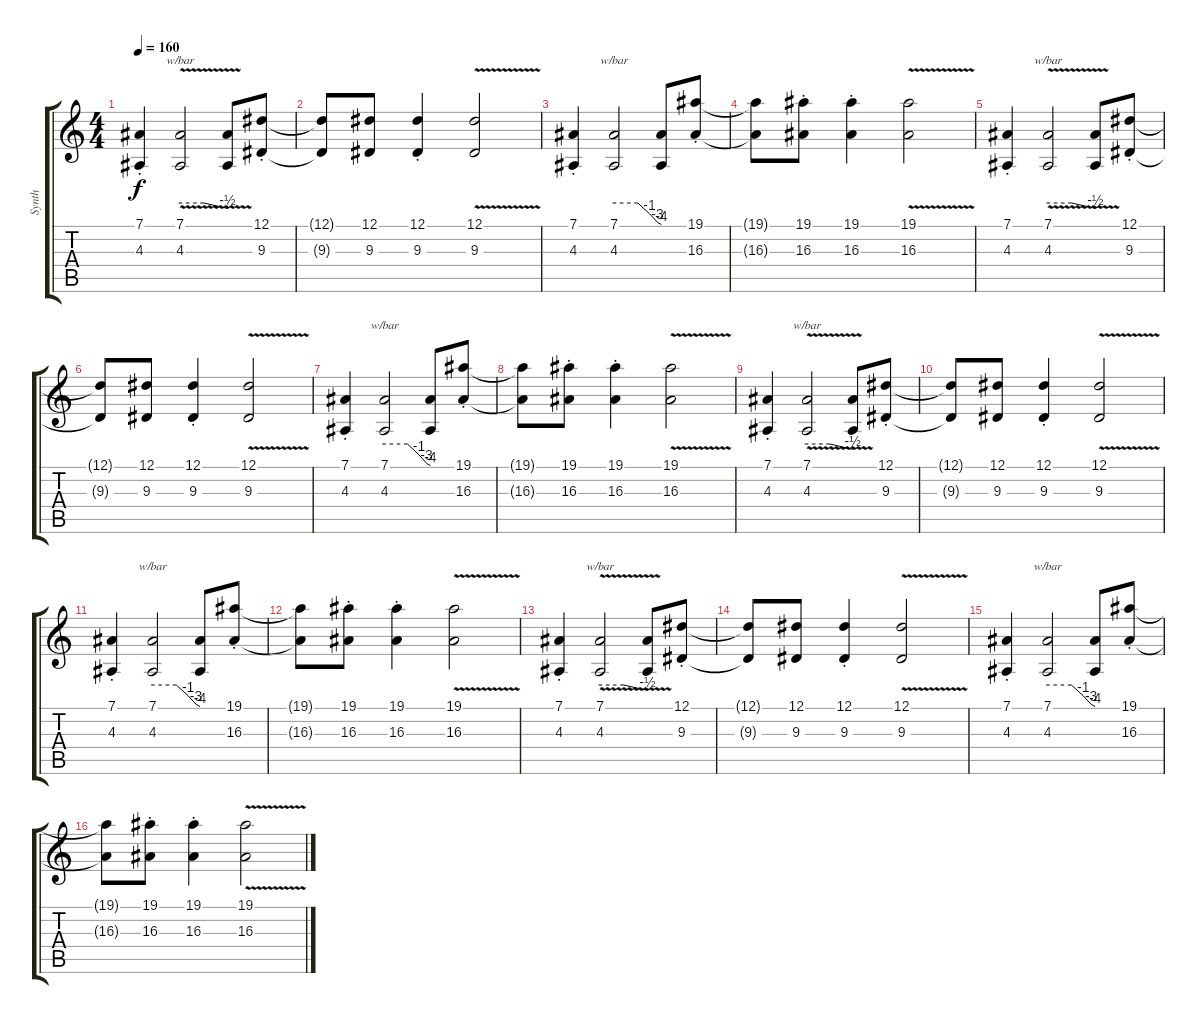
\track ("Synth" "Synth") {instrument acousticgrandpiano}
\staff {score tabs}
\tuning (Eb4 Bb3 Gb3 Db3 Ab2 Db2) {hide}
\ts (4 4)
\tempo 160
\clef g2
\ks c
(7.1{st} 4.3{st}).4{dy f} (7.1{v} 4.3{v}).2{tbe (custom default 0 0 30 0 60 -2)} (7.1{t} 4.3{t}).8 (12.1{st} 9.3{st}).8 |
(12.1{t} 9.3{t}).8 (12.1 9.3).8 (12.1{st} 9.3{st}).4 (12.1{v} 9.3{v}).2 |
(7.1{st} 4.3{st}).4 (7.1 4.3).2{tbe (custom default 0 0 30 0 45 -4 55 -12 60 -16)} (7.1{t} 4.3{t}).8 (19.1{st} 16.3{st}).8 |
(19.1{t} 16.3{t}).8 (19.1{st} 16.3{st}).8 (19.1{st} 16.3{st}).4 (19.1{v} 16.3{v}).2 |
(7.1{st} 4.3{st}).4 (7.1{v} 4.3{v}).2{tbe (custom default 0 0 30 0 60 -2)} (7.1{t} 4.3{t}).8 (12.1{st} 9.3{st}).8 |
(12.1{t} 9.3{t}).8 (12.1 9.3).8 (12.1{st} 9.3{st}).4 (12.1{v} 9.3{v}).2 |
(7.1{st} 4.3{st}).4 (7.1 4.3).2{tbe (custom default 0 0 30 0 45 -4 55 -12 60 -16)} (7.1{t} 4.3{t}).8 (19.1{st} 16.3{st}).8 |
(19.1{t} 16.3{t}).8 (19.1{st} 16.3{st}).8 (19.1{st} 16.3{st}).4 (19.1{v} 16.3{v}).2 |
(7.1{st} 4.3{st}).4 (7.1{v} 4.3{v}).2{tbe (custom default 0 0 30 0 60 -2)} (7.1{t} 4.3{t}).8 (12.1{st} 9.3{st}).8 |
(12.1{t} 9.3{t}).8 (12.1 9.3).8 (12.1{st} 9.3{st}).4 (12.1{v} 9.3{v}).2 |
(7.1{st} 4.3{st}).4 (7.1 4.3).2{tbe (custom default 0 0 30 0 45 -4 55 -12 60 -16)} (7.1{t} 4.3{t}).8 (19.1{st} 16.3{st}).8 |
(19.1{t} 16.3{t}).8 (19.1{st} 16.3{st}).8 (19.1{st} 16.3{st}).4 (19.1{v} 16.3{v}).2 |
(7.1{st} 4.3{st}).4 (7.1{v} 4.3{v}).2{tbe (custom default 0 0 30 0 60 -2)} (7.1{t} 4.3{t}).8 (12.1{st} 9.3{st}).8 |
(12.1{t} 9.3{t}).8 (12.1 9.3).8 (12.1{st} 9.3{st}).4 (12.1{v} 9.3{v}).2 |
(7.1{st} 4.3{st}).4 (7.1 4.3).2{tbe (custom default 0 0 30 0 45 -4 55 -12 60 -16)} (7.1{t} 4.3{t}).8 (19.1{st} 16.3{st}).8 |
(19.1{t} 16.3{t}).8 (19.1{st} 16.3{st}).8 (19.1{st} 16.3{st}).4 (19.1{v} 16.3{v}).2
